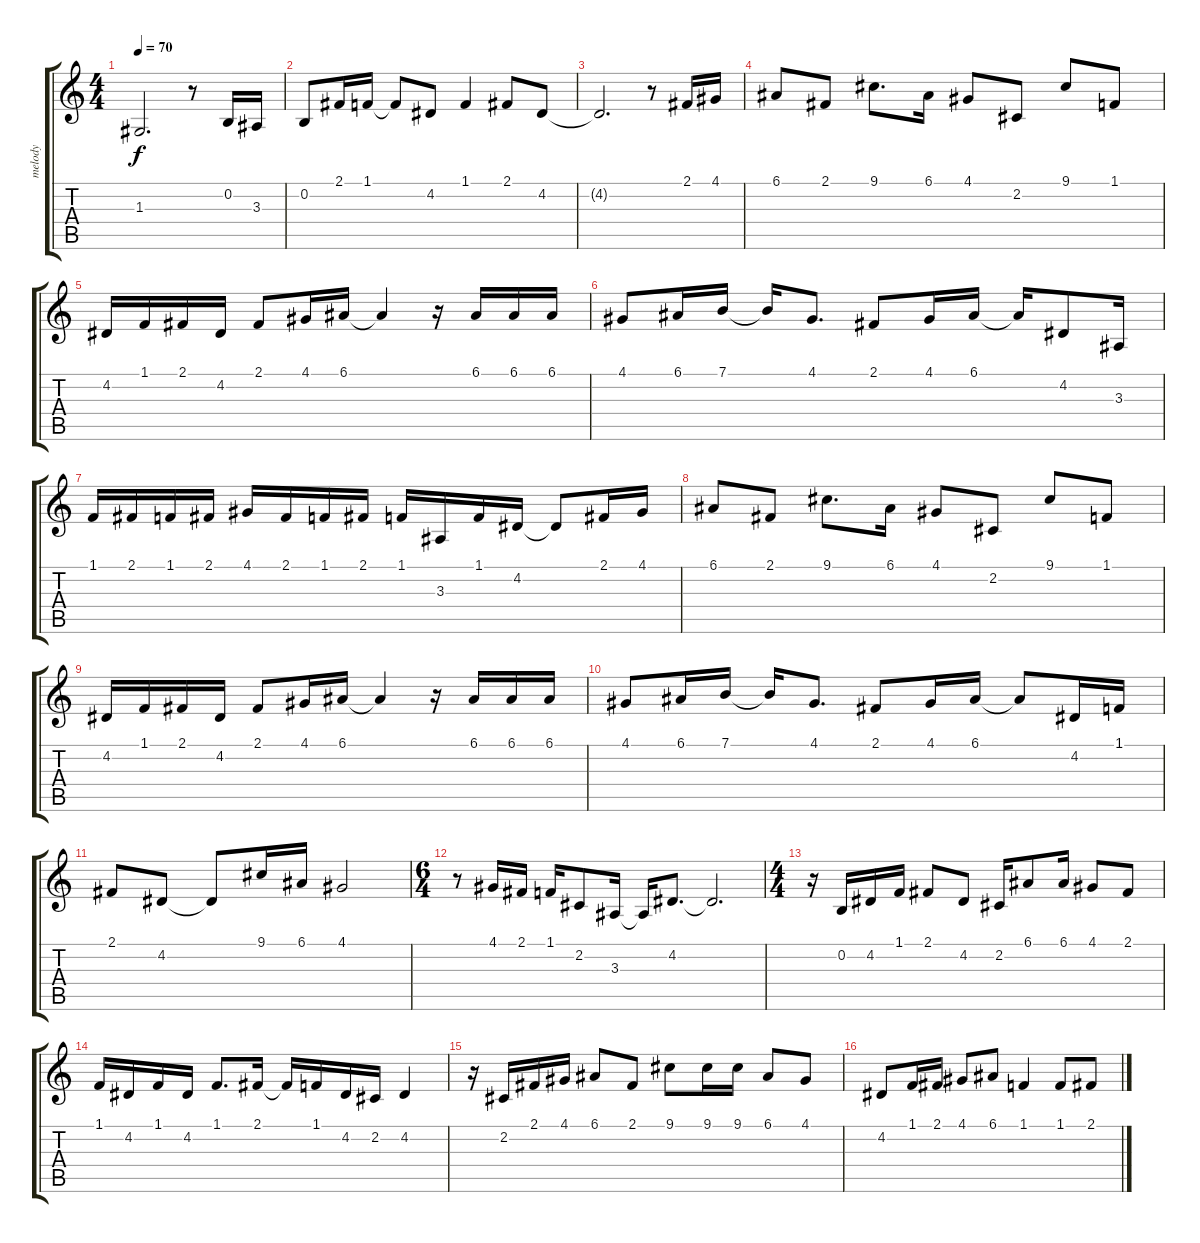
\track ("melody" "melody") {instrument flute}
\staff {score tabs}
\tuning (E4 B3 G3 D3 A2 E2) {hide}
\ts (4 4)
\tempo 70
\clef g2
\ks c
1.3{t}.2{d dy f} r.8 0.2.16 3.3.16 |
0.2.8 2.1.16 1.1.16 1.1{t}.8 4.2.8 1.1.4 2.1.8 4.2.8 |
4.2{t}.2{d} r.8 2.1.16 4.1.16 |
6.1.8 2.1.8 9.1.8{d} 6.1.16 4.1.8 2.2.8 9.1.8 1.1.8 |
4.2.16 1.1.16 2.1.16 4.2.16 2.1.8 4.1.16 6.1.16 6.1{t}.4 r.16 6.1.16 6.1.16 6.1.16 |
4.1.8 6.1.16 7.1.16 7.1{t}.16 4.1.8{d} 2.1.8 4.1.16 6.1.16 6.1{t}.16 4.2.8 3.3.16 |
1.1.16 2.1.16 1.1.16 2.1.16 4.1.16 2.1.16 1.1.16 2.1.16 1.1.16 3.3.16 1.1.16 4.2.16 4.2{t}.8 2.1.16 4.1.16 |
6.1.8 2.1.8 9.1.8{d} 6.1.16 4.1.8 2.2.8 9.1.8 1.1.8 |
4.2.16 1.1.16 2.1.16 4.2.16 2.1.8 4.1.16 6.1.16 6.1{t}.4 r.16 6.1.16 6.1.16 6.1.16 |
4.1.8 6.1.16 7.1.16 7.1{t}.16 4.1.8{d} 2.1.8 4.1.16 6.1.16 6.1{t}.8 4.2.16 1.1.16 |
2.1.8 4.2.8 4.2{t}.8 9.1.16 6.1.16 4.1.2 |
\ts (6 4)
r.8 4.1.16 2.1.16 1.1.16 2.2.8 3.3.16 3.3{t}.16 4.2.8{d} 4.2{t}.2{d} |
\ts (4 4)
r.16 0.2.16 4.2.16 1.1.16 2.1.8 4.2.8 2.2.16 6.1.8 6.1.16 4.1.8 2.1.8 |
1.1.16 4.2.16 1.1.16 4.2.16 1.1.8{d} 2.1.16 2.1{t}.16 1.1.16 4.2.16 2.2.16 4.2.4 |
r.16 2.2.16 2.1.16 4.1.16 6.1.8 2.1.8 9.1.8 9.1.16 9.1.16 6.1.8 4.1.8 |
4.2.8 1.1.16 2.1.16 4.1.8 6.1.8 1.1.4 1.1.8 2.1.8
